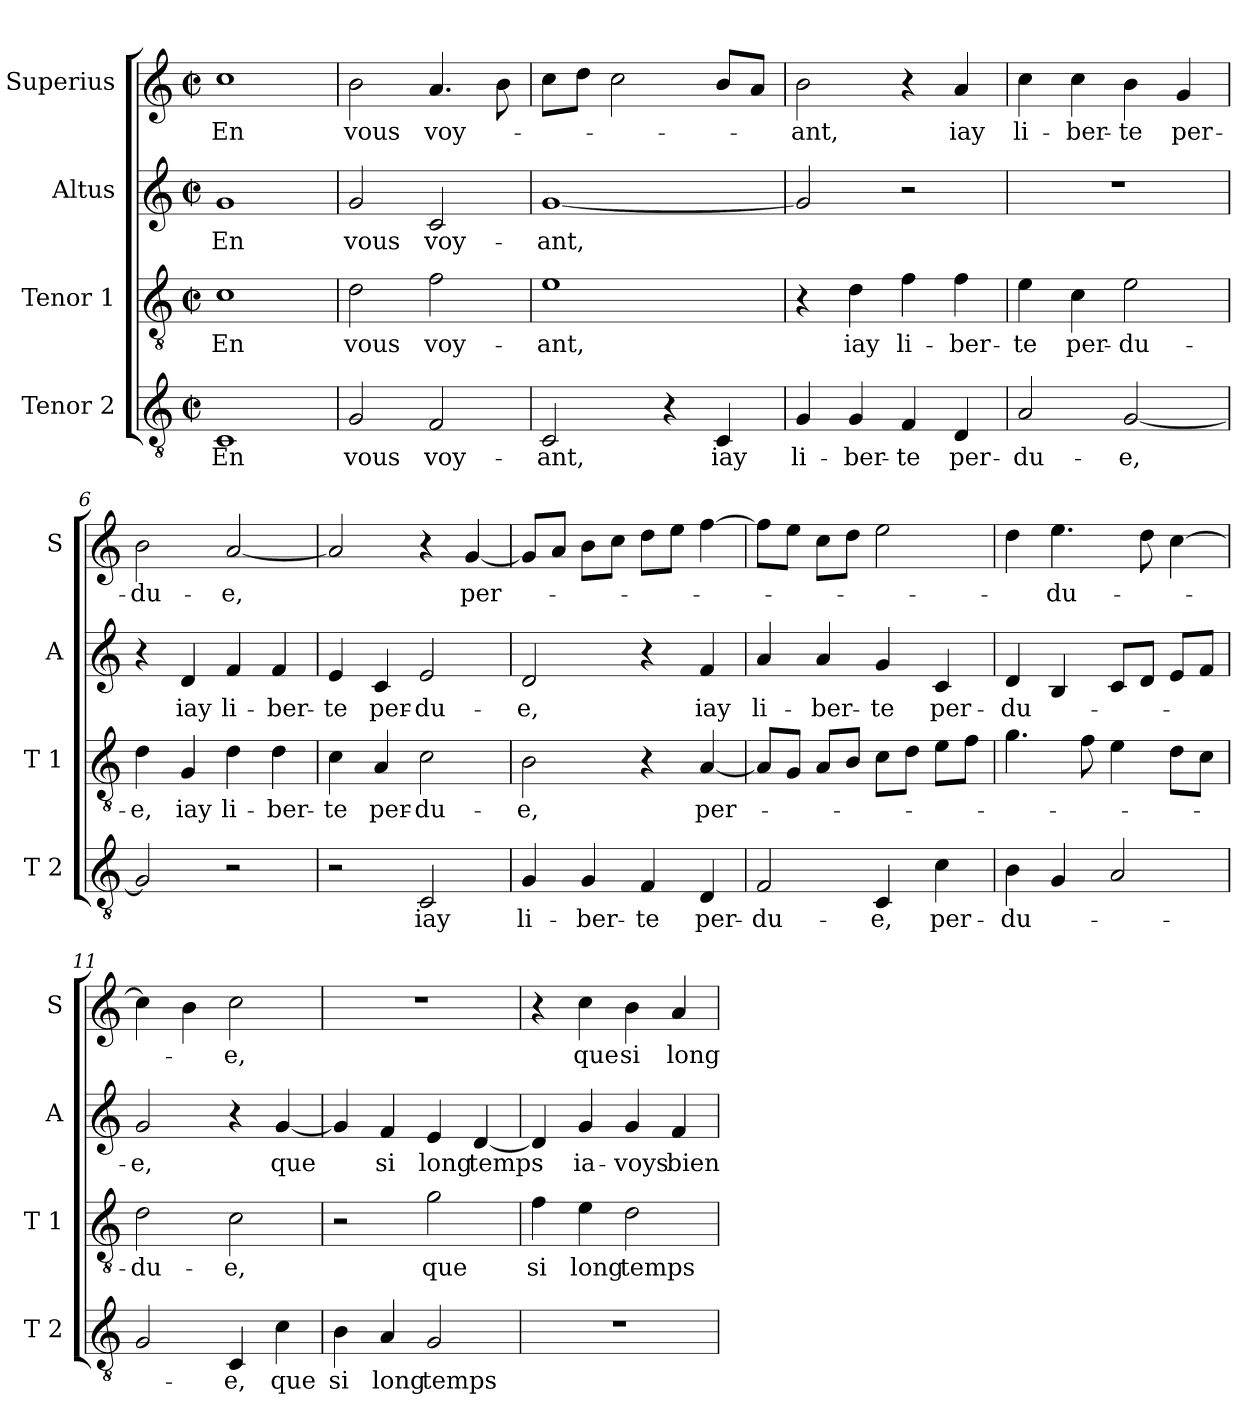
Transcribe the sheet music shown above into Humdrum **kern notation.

**kern	**text	**kern	**text	**kern	**text	**kern	**text
*part4	*part4	*part3	*part3	*part2	*part2	*part1	*part1
*staff4	*staff4	*staff3	*staff3	*staff2	*staff2	*staff1	*staff1
*I"Tenor 2	*	*I"Tenor 1	*	*I"Altus	*	*I"Superius	*
*I'T 2	*	*I'T 1	*	*I'A	*	*I'S	*
*clefGv2	*	*clefGv2	*	*clefG2	*	*clefG2	*
*k[]	*	*k[]	*	*k[]	*	*k[]	*
*C:	*	*C:	*	*C:	*	*C:	*
*M2/2	*	*M2/2	*	*M2/2	*	*M2/2	*
*met(c|)	*	*met(c|)	*	*met(c|)	*	*met(c|)	*
=1	=1	=1	=1	=1	=1	=1	=1
!	!LO:LY:b	!	!LO:LY:b	!	!LO:LY:b	!	!LO:LY:b
1C	En	1c	En	1g	En	1cc	En
=2	=2	=2	=2	=2	=2	=2	=2
!	!LO:LY:b	!	!LO:LY:b	!	!LO:LY:b	!	!LO:LY:b
2G/	vous	2d\	vous	2g/	vous	2b\	vous
!	!LO:LY:b	!	!LO:LY:b	!	!LO:LY:b	!	!LO:LY:b
2F/	voy-	2f\	voy-	2c/	voy-	4.a/	voy-
.	.	.	.	.	.	8b\	.
=3	=3	=3	=3	=3	=3	=3	=3
!	!LO:LY:b	!	!LO:LY:b	!	!LO:LY:b	!	!
2C/	-ant,	1e	-ant,	[1g	-ant,	8cc\L	.
.	.	.	.	.	.	8dd\J	.
.	.	.	.	.	.	2cc\	.
4r	.	.	.	.	.	.	.
!	!LO:LY:b	!	!	!	!	!	!
4C/	iay	.	.	.	.	8b/L	.
.	.	.	.	.	.	8a/J	.
=4	=4	=4	=4	=4	=4	=4	=4
!	!LO:LY:b	!	!	!	!	!	!LO:LY:b
4G/	li-	4r	.	2g/]	.	2b\	-ant,
!	!LO:LY:b	!	!LO:LY:b	!	!	!	!
4G/	-ber-	4d\	iay	.	.	.	.
!	!LO:LY:b	!	!LO:LY:b	!	!	!	!
4F/	-te	4f\	li-	2r	.	4r	.
!	!LO:LY:b	!	!LO:LY:b	!	!	!	!LO:LY:b
4D/	per-	4f\	-ber-	.	.	4a/	iay
=5	=5	=5	=5	=5	=5	=5	=5
!	!LO:LY:b	!	!LO:LY:b	!	!	!	!LO:LY:b
2A/	-du-	4e\	-te	1r	.	4cc\	li-
!	!	!	!LO:LY:b	!	!	!	!LO:LY:b
.	.	4c\	per-	.	.	4cc\	-ber-
!	!LO:LY:b	!	!LO:LY:b	!	!	!	!LO:LY:b
[2G/	-e,	2e\	-du-	.	.	4b\	-te
!	!	!	!	!	!	!	!LO:LY:b
.	.	.	.	.	.	4g/	per-
!!LO:LB:g=z
=6	=6	=6	=6	=6	=6	=6	=6
!	!	!	!LO:LY:b	!	!	!	!LO:LY:b
2G/]	.	4d\	-e,	4r	.	2b\	-du-
!	!	!	!LO:LY:b	!	!LO:LY:b	!	!
.	.	4G/	iay	4d/	iay	.	.
!	!	!	!LO:LY:b	!	!LO:LY:b	!	!LO:LY:b
2r	.	4d\	li-	4f/	li-	[2a/	-e,
!	!	!	!LO:LY:b	!	!LO:LY:b	!	!
.	.	4d\	-ber-	4f/	-ber-	.	.
=7	=7	=7	=7	=7	=7	=7	=7
!	!	!	!LO:LY:b	!	!LO:LY:b	!	!
2r	.	4c\	-te	4e/	-te	2a/]	.
!	!	!	!LO:LY:b	!	!LO:LY:b	!	!
.	.	4A/	per-	4c/	per-	.	.
!	!LO:LY:b	!	!LO:LY:b	!	!LO:LY:b	!	!
2C/	iay	2c\	-du-	2e/	-du-	4r	.
!	!	!	!	!	!	!	!LO:LY:b
.	.	.	.	.	.	[4g/	per-
=8	=8	=8	=8	=8	=8	=8	=8
!	!LO:LY:b	!	!LO:LY:b	!	!LO:LY:b	!	!
4G/	li-	2B\	-e,	2d/	-e,	8g/L]	.
.	.	.	.	.	.	8a/J	.
!	!LO:LY:b	!	!	!	!	!	!
4G/	-ber-	.	.	.	.	8b\L	.
.	.	.	.	.	.	8cc\J	.
!	!LO:LY:b	!	!	!	!	!	!
4F/	-te	4r	.	4r	.	8dd\L	.
.	.	.	.	.	.	8ee\J	.
!	!LO:LY:b	!	!LO:LY:b	!	!LO:LY:b	!	!
4D/	per-	[4A/	per-	4f/	iay	[4ff\	.
=9	=9	=9	=9	=9	=9	=9	=9
!	!LO:LY:b	!	!	!	!LO:LY:b	!	!
2F/	-du-	8A/L]	.	4a/	li-	8ff\L]	.
.	.	8G/J	.	.	.	8ee\J	.
!	!	!	!	!	!LO:LY:b	!	!
.	.	8A/L	.	4a/	-ber-	8cc\L	.
.	.	8B/J	.	.	.	8dd\J	.
!	!LO:LY:b	!	!	!	!LO:LY:b	!	!
4C/	-e,	8c\L	.	4g/	-te	2ee\	.
.	.	8d\J	.	.	.	.	.
!	!LO:LY:b	!	!	!	!LO:LY:b	!	!
4c\	per-	8e\L	.	4c/	per-	.	.
.	.	8f\J	.	.	.	.	.
=10	=10	=10	=10	=10	=10	=10	=10
!	!LO:LY:b	!	!	!	!LO:LY:b	!	!
4B\	-du-	4.g\	.	4d/	-du-	4dd\	.
!	!	!	!	!	!	!	!LO:LY:b
4G/	.	.	.	4B/	.	4.ee\	-du-
.	.	8f\	.	.	.	.	.
2A/	.	4e\	.	8c/L	.	.	.
.	.	.	.	8d/J	.	8dd\	.
.	.	8d\L	.	8e/L	.	[4cc\	.
.	.	8c\J	.	8f/J	.	.	.
!!LO:LB:g=z
=11	=11	=11	=11	=11	=11	=11	=11
!	!	!	!LO:LY:b	!	!LO:LY:b	!	!
2G/	.	2d\	-du-	2g/	-e,	4cc\]	.
.	.	.	.	.	.	4b\	.
!	!LO:LY:b	!	!LO:LY:b	!	!	!	!LO:LY:b
4C/	-e,	2c\	-e,	4r	.	2cc\	-e,
!	!LO:LY:b	!	!	!	!LO:LY:b	!	!
4c\	que	.	.	[4g/	que	.	.
=12	=12	=12	=12	=12	=12	=12	=12
!	!LO:LY:b	!	!	!	!	!	!
4B\	si	2r	.	4g/]	.	1r	.
!	!LO:LY:b	!	!	!	!LO:LY:b	!	!
4A/	long	.	.	4f/	si	.	.
!	!LO:LY:b	!	!LO:LY:b	!	!LO:LY:b	!	!
2G/	temps	2g\	que	4e/	long	.	.
!	!	!	!	!	!LO:LY:b	!	!
.	.	.	.	[4d/	temps	.	.
=13	=13	=13	=13	=13	=13	=13	=13
!	!	!	!LO:LY:b	!	!	!	!
1r	.	4f\	si	4d/]	.	4r	.
!	!	!	!LO:LY:b	!	!LO:LY:b	!	!LO:LY:b
.	.	4e\	long	4g/	ia-	4cc\	que
!	!	!	!LO:LY:b	!	!LO:LY:b	!	!LO:LY:b
.	.	2d\	temps	4g/	-voys	4b\	si
!	!	!	!	!	!LO:LY:b	!	!LO:LY:b
.	.	.	.	4f/	bien	4a/	long
=	=	=	=	=	=	=	=
*-	*-	*-	*-	*-	*-	*-	*-
